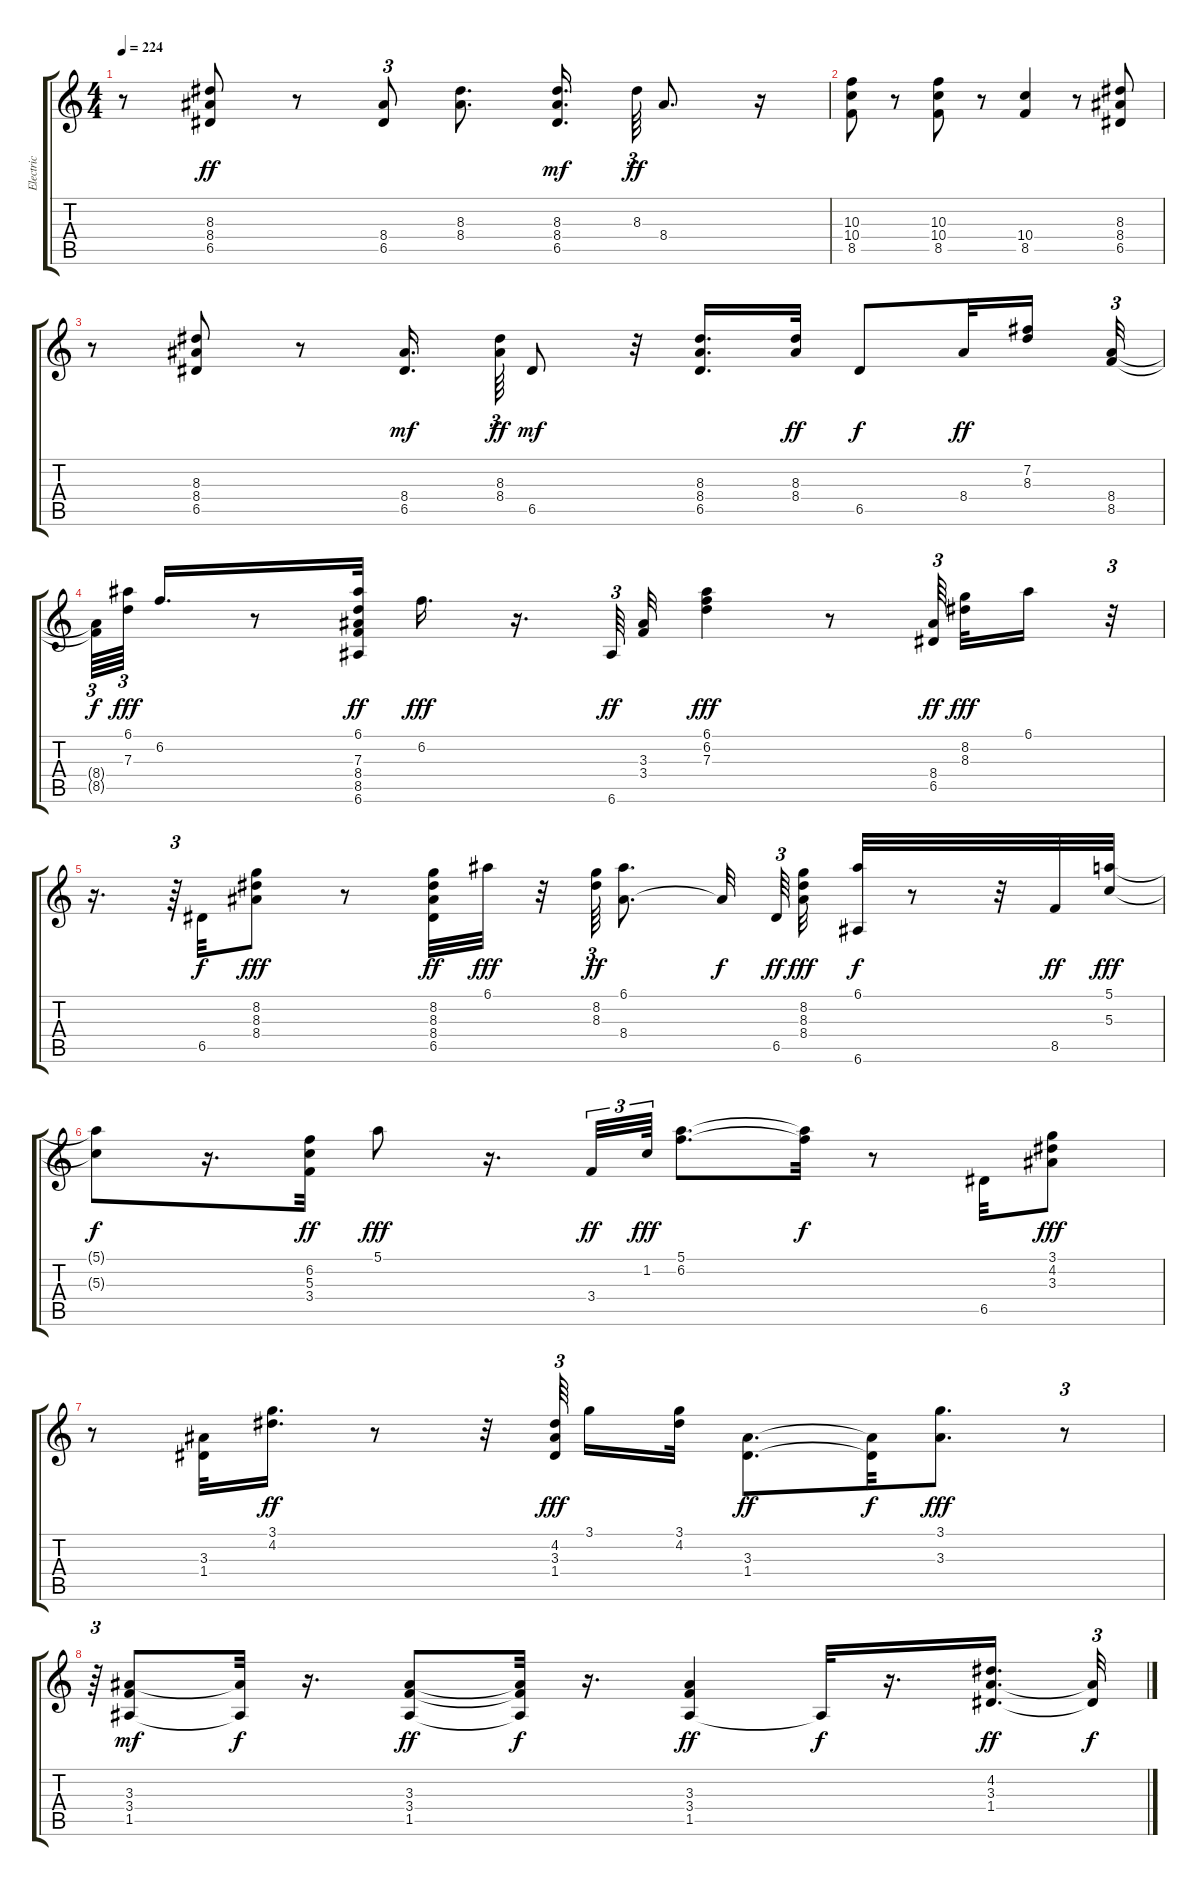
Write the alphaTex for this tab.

\track ("Electric" "Electric") {instrument electricguitarclean}
\staff {score tabs}
\tuning (E4 B3 G3 D3 A2 E2) {hide}
\ts (4 4)
\tempo 224
\clef g2
\ks c
r.8{dy ff} (8.3 8.4 6.5).8 r.8 (8.4 6.5).8{tu (3 2)} (8.3 8.4).8{d} (8.3 8.4 6.5).16{d dy mf} 8.3.64{tu (3 2) dy ff} 8.4.8{d} r.16 |
(10.3 10.4 8.5).8 r.8 (10.3 10.4 8.5).8 r.8 (10.4 8.5).4 r.8 (8.3 8.4 6.5).8 |
r.8 (8.3 8.4 6.5).8 r.8 (8.4 6.5).16{d dy mf beam splitsecondary} (8.3 8.4).64{tu (3 2) dy ff} 6.5.8{dy mf} r.32 (8.3 8.4 6.5).16{d} (8.3 8.4).32{dy ff} 6.5.8{dy f} 8.4.32{dy ff} (7.2 8.3).16{beam splitsecondary} (8.4 8.5).32{tu (3 2)} |
(8.4{t} 8.5{t}).64{tu (3 2) dy f} (6.1 7.3).64{tu (3 2) dy fff beam splitsecondary} 6.2.16{d} r.8 (6.1 7.3 8.4 8.5 6.6).32{dy ff} 6.2.16{d dy fff} r.16{d} 6.6.64{tu (3 2) dy ff} (3.3 3.4).32 (6.1 6.2 7.3).4{dy fff} r.8 (8.4 6.5).64{tu (3 2) dy ff beam splitsecondary} (8.2 8.3).32{dy fff} 6.1.16 r.32{tu (3 2)} |
r.16{d} r.64{tu (3 2)} 6.5.32{dy f} (8.2 8.3 8.4).8{dy fff} r.8 (8.2 8.3 8.4 6.5).32{dy ff} 6.1.32{dy fff} r.32 (8.2 8.3).64{tu (3 2) dy ff} (6.1 8.4).8{d} 8.4{t}.32{dy f beam splitsecondary} 6.5.64{tu (3 2) dy ff} (8.2 8.3 8.4).32{dy fff} (6.1 6.6).32{dy f} r.8 r.32 8.5.32{dy ff} (5.1 5.3).32{dy fff} |
(5.1{t} 5.3{t}).8{dy f} r.16{d} (6.2 5.3 3.4).32{dy ff} 5.1.8{dy fff} r.16{d} 3.4.32{tu (3 2) dy ff} 1.2.64{tu (3 2) dy fff} (5.1 6.2).8{d} (5.1{t} 6.2{t}).32{dy f} r.8 6.5.32 (3.1 4.2 3.3).8{dy fff} |
r.8 (3.3 1.4).32 (3.1 4.2).16{d dy ff} r.8 r.32 (4.2 3.3 1.4).64{tu (3 2) dy fff beam splitsecondary} 3.1.16 (3.1 4.2).32 (3.3 1.4).8{d dy ff} (3.3{t} 1.4{t}).32{dy f} (3.1 3.3).8{d dy fff} r.8{tu (3 2)} |
r.64{tu (3 2)} (3.3 3.4 1.5).8{dy mf} (3.3{t} 1.5{t}).32{dy f} r.16{d} (3.3 3.4 1.5).8{dy ff} (3.3{t} 3.4{t} 1.5{t}).32{dy f} r.16{d} (3.3 3.4 1.5).4{dy ff} 1.5{t}.32{dy f} r.16{d} (4.2 3.3 1.4).16{d dy ff} (3.3{t} 1.4{t}).32{tu (3 2) dy f}
